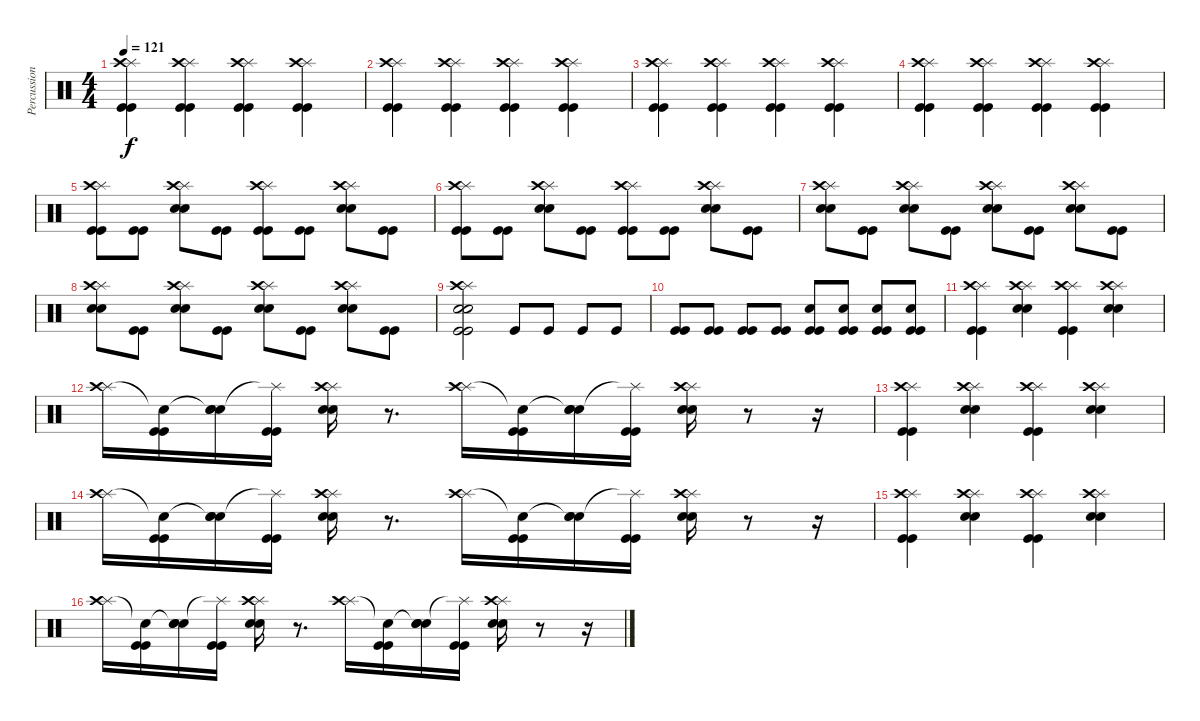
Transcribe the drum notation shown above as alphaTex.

\track ("Percussions" "Percussion") {instrument percussion}
\staff {score}
\articulation defaults
\ts (4 4)
\tempo 121
\clef neutral
\ks c
("Splash (hit)" "Crash high (hit)" "Kick (hit)" "Kick (hit)").4{dy f} ("Splash (hit)" "Crash high (hit)" "Kick (hit)" "Kick (hit)").4 ("Splash (hit)" "Crash high (hit)" "Kick (hit)" "Kick (hit)").4 ("Splash (hit)" "Crash high (hit)" "Kick (hit)" "Kick (hit)").4 |
("Splash (hit)" "Crash high (hit)" "Kick (hit)" "Kick (hit)").4 ("Splash (hit)" "Crash high (hit)" "Kick (hit)" "Kick (hit)").4 ("Splash (hit)" "Crash high (hit)" "Kick (hit)" "Kick (hit)").4 ("Splash (hit)" "Crash high (hit)" "Kick (hit)" "Kick (hit)").4 |
("Splash (hit)" "Crash high (hit)" "Kick (hit)" "Kick (hit)").4 ("Splash (hit)" "Crash high (hit)" "Kick (hit)" "Kick (hit)").4 ("Splash (hit)" "Crash high (hit)" "Kick (hit)" "Kick (hit)").4 ("Splash (hit)" "Crash high (hit)" "Kick (hit)" "Kick (hit)").4 |
("Splash (hit)" "Crash high (hit)" "Kick (hit)" "Kick (hit)").4 ("Splash (hit)" "Crash high (hit)" "Kick (hit)" "Kick (hit)").4 ("Splash (hit)" "Crash high (hit)" "Kick (hit)" "Kick (hit)").4 ("Splash (hit)" "Crash high (hit)" "Kick (hit)" "Kick (hit)").4 |
("Splash (hit)" "Crash high (hit)" "Kick (hit)" "Kick (hit)").8 ("Kick (hit)" "Kick (hit)").8 ("Splash (hit)" "Crash high (hit)" "Electric Snare (hit)" "Electric Snare (hit)").8 ("Kick (hit)" "Kick (hit)").8 ("Splash (hit)" "Crash high (hit)" "Kick (hit)" "Kick (hit)").8 ("Kick (hit)" "Kick (hit)").8 ("Splash (hit)" "Crash high (hit)" "Electric Snare (hit)" "Electric Snare (hit)").8 ("Kick (hit)" "Kick (hit)").8 |
("Splash (hit)" "Crash high (hit)" "Kick (hit)" "Kick (hit)").8 ("Kick (hit)" "Kick (hit)").8 ("Splash (hit)" "Crash high (hit)" "Electric Snare (hit)" "Electric Snare (hit)").8 ("Kick (hit)" "Kick (hit)").8 ("Splash (hit)" "Crash high (hit)" "Kick (hit)" "Kick (hit)").8 ("Kick (hit)" "Kick (hit)").8 ("Splash (hit)" "Crash high (hit)" "Electric Snare (hit)" "Electric Snare (hit)").8 ("Kick (hit)" "Kick (hit)").8 |
("Splash (hit)" "Crash high (hit)" "Electric Snare (hit)" "Electric Snare (hit)").8 ("Kick (hit)" "Kick (hit)").8 ("Splash (hit)" "Crash high (hit)" "Electric Snare (hit)" "Electric Snare (hit)").8 ("Kick (hit)" "Kick (hit)").8 ("Splash (hit)" "Crash high (hit)" "Electric Snare (hit)" "Electric Snare (hit)").8 ("Kick (hit)" "Kick (hit)").8 ("Splash (hit)" "Crash high (hit)" "Electric Snare (hit)" "Electric Snare (hit)").8 ("Kick (hit)" "Kick (hit)").8 |
("Splash (hit)" "Crash high (hit)" "Electric Snare (hit)" "Electric Snare (hit)").8 ("Kick (hit)" "Kick (hit)").8 ("Splash (hit)" "Crash high (hit)" "Electric Snare (hit)" "Electric Snare (hit)").8 ("Kick (hit)" "Kick (hit)").8 ("Splash (hit)" "Crash high (hit)" "Electric Snare (hit)" "Electric Snare (hit)").8 ("Kick (hit)" "Kick (hit)").8 ("Splash (hit)" "Crash high (hit)" "Electric Snare (hit)" "Electric Snare (hit)").8 ("Kick (hit)" "Kick (hit)").8 |
("Splash (hit)" "Crash high (hit)" "Electric Snare (hit)" "Electric Snare (hit)" "Kick (hit)" "Kick (hit)").2 "Kick (hit)".8 "Kick (hit)".8 "Kick (hit)".8 "Kick (hit)".8 |
("Kick (hit)" "Kick (hit)").8 ("Kick (hit)" "Kick (hit)").8 ("Kick (hit)" "Kick (hit)").8 ("Kick (hit)" "Kick (hit)").8 ("Electric Snare (hit)" "Kick (hit)" "Kick (hit)").8 ("Electric Snare (hit)" "Kick (hit)" "Kick (hit)").8 ("Electric Snare (hit)" "Kick (hit)" "Kick (hit)").8 ("Electric Snare (hit)" "Kick (hit)" "Kick (hit)").8 |
("Splash (hit)" "Crash high (hit)" "Kick (hit)" "Kick (hit)").4 ("Splash (hit)" "Crash high (hit)" "Electric Snare (hit)" "Electric Snare (hit)").4 ("Splash (hit)" "Crash high (hit)" "Kick (hit)" "Kick (hit)").4 ("Splash (hit)" "Crash high (hit)" "Electric Snare (hit)" "Electric Snare (hit)").4 |
("Splash (hit)" "Crash high (hit)").16 ("Snare (hit)"{t} "Kick (hit)" "Kick (hit)").16 ("Snare (hit)"{t} "Electric Snare (hit)" "Electric Snare (hit)").16 ("Splash (hit)"{t} "Kick (hit)" "Kick (hit)").16 ("Splash (hit)" "Crash high (hit)" "Electric Snare (hit)" "Electric Snare (hit)").16 r.8{d} ("Splash (hit)" "Crash high (hit)").16 ("Snare (hit)"{t} "Kick (hit)" "Kick (hit)").16 ("Snare (hit)"{t} "Electric Snare (hit)" "Electric Snare (hit)").16 ("Splash (hit)"{t} "Kick (hit)" "Kick (hit)").16 ("Splash (hit)" "Crash high (hit)" "Electric Snare (hit)" "Electric Snare (hit)").16 r.8 r.16 |
("Splash (hit)" "Crash high (hit)" "Kick (hit)" "Kick (hit)").4 ("Splash (hit)" "Crash high (hit)" "Electric Snare (hit)" "Electric Snare (hit)").4 ("Splash (hit)" "Crash high (hit)" "Kick (hit)" "Kick (hit)").4 ("Splash (hit)" "Crash high (hit)" "Electric Snare (hit)" "Electric Snare (hit)").4 |
("Splash (hit)" "Crash high (hit)").16 ("Snare (hit)"{t} "Kick (hit)" "Kick (hit)").16 ("Snare (hit)"{t} "Electric Snare (hit)" "Electric Snare (hit)").16 ("Splash (hit)"{t} "Kick (hit)" "Kick (hit)").16 ("Splash (hit)" "Crash high (hit)" "Electric Snare (hit)" "Electric Snare (hit)").16 r.8{d} ("Splash (hit)" "Crash high (hit)").16 ("Snare (hit)"{t} "Kick (hit)" "Kick (hit)").16 ("Snare (hit)"{t} "Electric Snare (hit)" "Electric Snare (hit)").16 ("Splash (hit)"{t} "Kick (hit)" "Kick (hit)").16 ("Splash (hit)" "Crash high (hit)" "Electric Snare (hit)" "Electric Snare (hit)").16 r.8 r.16 |
("Splash (hit)" "Crash high (hit)" "Kick (hit)" "Kick (hit)").4 ("Splash (hit)" "Crash high (hit)" "Electric Snare (hit)" "Electric Snare (hit)").4 ("Splash (hit)" "Crash high (hit)" "Kick (hit)" "Kick (hit)").4 ("Splash (hit)" "Crash high (hit)" "Electric Snare (hit)" "Electric Snare (hit)").4 |
("Splash (hit)" "Crash high (hit)").16 ("Snare (hit)"{t} "Kick (hit)" "Kick (hit)").16 ("Snare (hit)"{t} "Electric Snare (hit)" "Electric Snare (hit)").16 ("Splash (hit)"{t} "Kick (hit)" "Kick (hit)").16 ("Splash (hit)" "Crash high (hit)" "Electric Snare (hit)" "Electric Snare (hit)").16 r.8{d} ("Splash (hit)" "Crash high (hit)").16 ("Snare (hit)"{t} "Kick (hit)" "Kick (hit)").16 ("Snare (hit)"{t} "Electric Snare (hit)" "Electric Snare (hit)").16 ("Splash (hit)"{t} "Kick (hit)" "Kick (hit)").16 ("Splash (hit)" "Crash high (hit)" "Electric Snare (hit)" "Electric Snare (hit)").16 r.8 r.16
